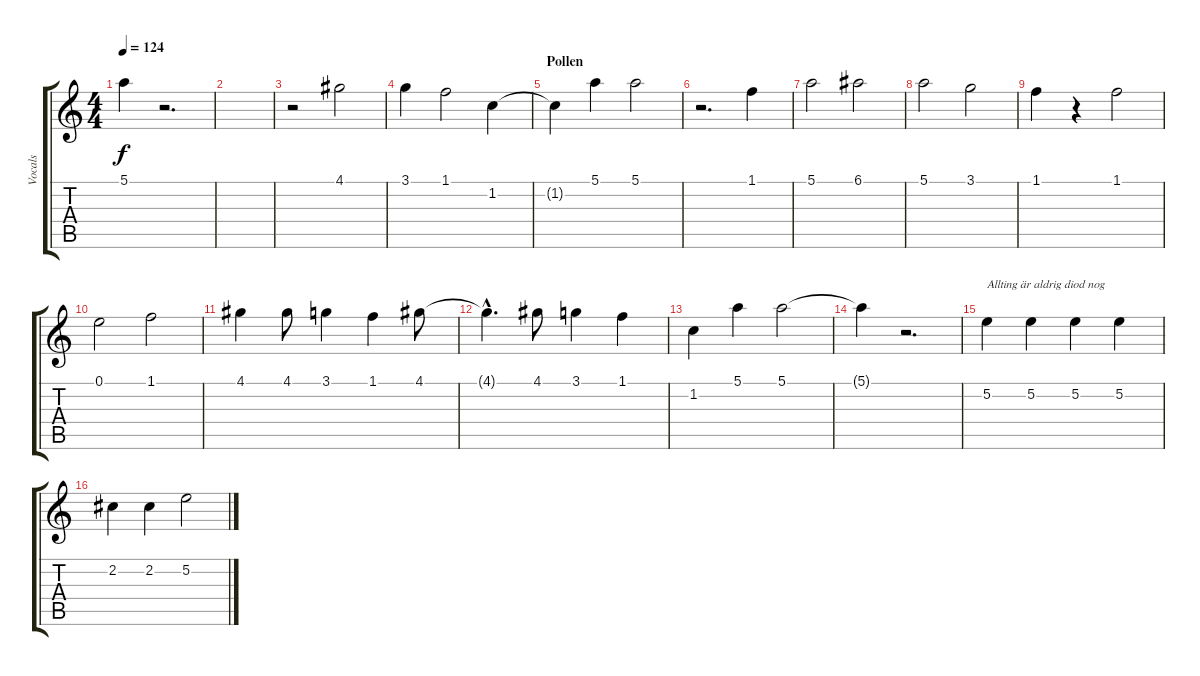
\track ("Vocals" "Vocals") {instrument fretlessbass}
\staff {score tabs}
\tuning (E4 B3 G3 D3 A2 E2) {hide}
\ts (4 4)
\tempo 124
\clef g2
\ks c
5.1{t}.4{dy f} r.2{d} |
|
\section ("" "")
r.2 4.1.2 |
3.1.4 1.1.2 1.2.4 |
\section ("" "Pollen")
1.2{t}.4 5.1.4 5.1.2 |
r.2{d} 1.1.4 |
5.1.2 6.1.2 |
5.1.2 3.1.2 |
\section ("" "")
1.1.4 r.4 1.1.2 |
0.1.2 1.1.2 |
4.1.4 4.1.8 3.1.4 1.1.4 4.1.8 |
4.1{hac t}.4{d} 4.1.8 3.1.4 1.1.4 |
\section ("" "")
1.2.4 5.1.4 5.1.2 |
5.1{t}.4 r.2{d} |
5.2.4{txt "Allting är aldrig diod nog"} 5.2.4 5.2.4 5.2.4 |
2.2.4 2.2.4 5.2.2
